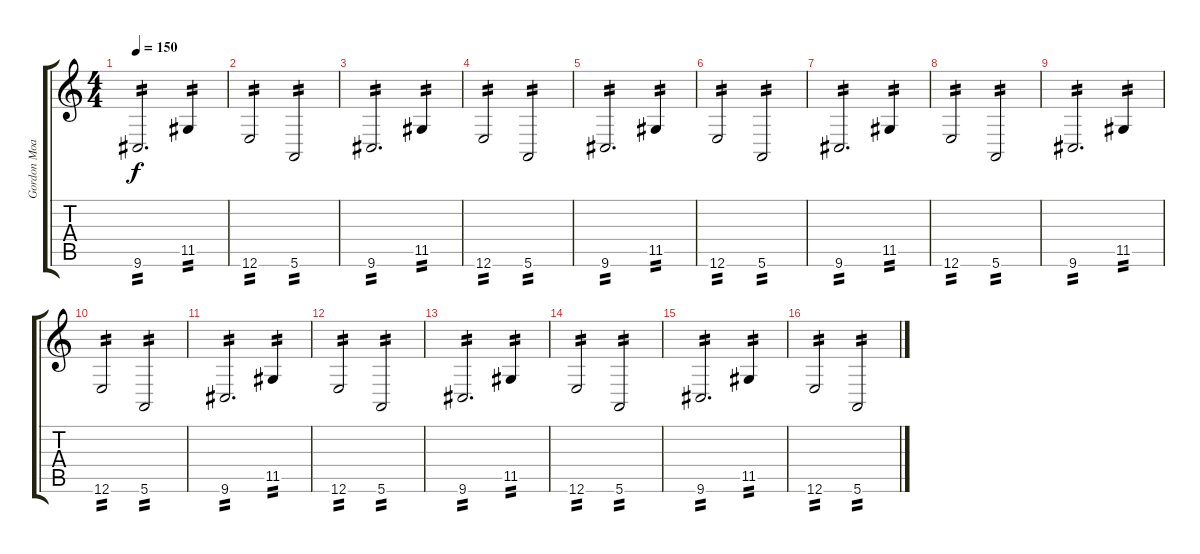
\track ("Gordon Moakes" "Gordon Moa") {instrument clavinet}
\staff {score tabs}
\tuning (E4 B3 G3 D3 A2 E2) {hide}
\ts (4 4)
\tempo 150
\clef g2
\ks c
9.6.2{d tp 2 dy f} 11.5.4{tp 2} |
12.6.2{tp 2} 5.6.2{tp 2} |
9.6.2{d tp 2} 11.5.4{tp 2} |
12.6.2{tp 2} 5.6.2{tp 2} |
9.6.2{d tp 2} 11.5.4{tp 2} |
12.6.2{tp 2} 5.6.2{tp 2} |
9.6.2{d tp 2} 11.5.4{tp 2} |
12.6.2{tp 2} 5.6.2{tp 2} |
9.6.2{d tp 2} 11.5.4{tp 2} |
12.6.2{tp 2} 5.6.2{tp 2} |
9.6.2{d tp 2} 11.5.4{tp 2} |
12.6.2{tp 2} 5.6.2{tp 2} |
9.6.2{d tp 2} 11.5.4{tp 2} |
12.6.2{tp 2} 5.6.2{tp 2} |
9.6.2{d tp 2} 11.5.4{tp 2} |
12.6.2{tp 2} 5.6.2{tp 2}
